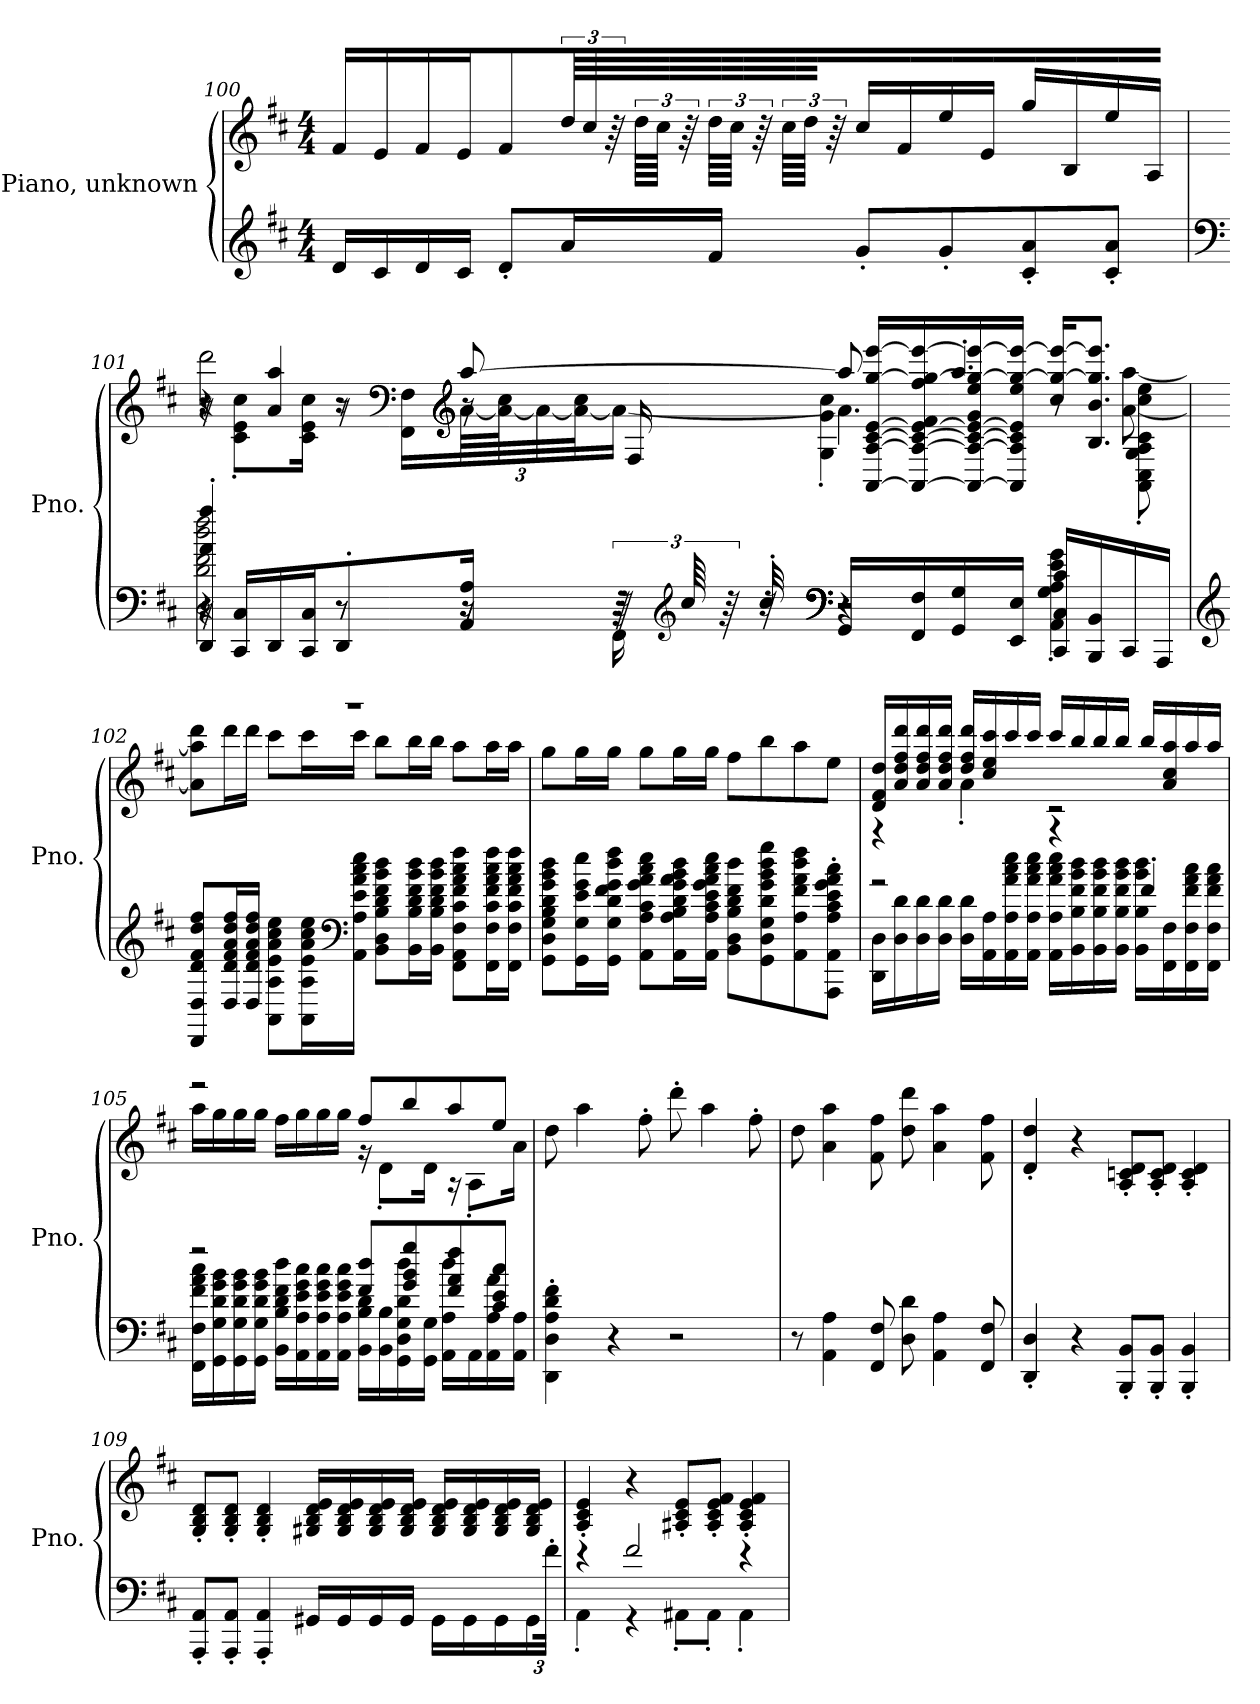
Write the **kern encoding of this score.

**kern	**kern
*part1	*part1
*staff2	*staff1
*I"Piano, unknown	*
*I'Pno.	*
!!LO:LB:g=z
*clefG2	*clefG2
*k[f#c#]	*k[f#c#]
*M4/4	*M4/4
=100	=100
16d/LL	16f#/LL
16c#/	16e/
16d/	16f#/
16c#/JJ	16e/J
8d'/L	8f#/
16a/L	96dd/LLL
.	96cc#/JJJJ
.	96r
.	96dd\LLLL
.	96cc#\JJJJ
.	96r
16f#/JJ	96dd\LLLL
.	96cc#\JJJJ
.	96r
.	96cc#\LLLL
.	96dd\JJJJ
.	96r
8g'/L	16cc#/LL
.	16f#/
8g'/	16ee/
.	16e/JJ
8c#/' 8a/'	16gg/LL
.	16B/
8c#/' 8a/'J	16ee/
.	16A/JJ
!!LO:LB:g=z
=101	=101
*clefF4	*
*^	*^
*	*^	*	*^
*	*	*^	*	*	*^
4DD/' 4a/' 4aa/'	2D\ 2d\ 2f#\ 2dd\ 2ff#\	16r	4r	4r	16r	8r	2ddd\
.	.	16CC#/ 16C#/LL	.	.	8c#\' 8e\' 8cc#\'L	.	.
.	.	16DD/	.	.	.	4a/ 4aa/	.
.	.	16CC#/ 16C#/J	.	.	16c#\ 16e\ 16cc#\Jk	.	.
8r	.	8DD'/	8r	8r	16r	.	.
*	*	*	*	*clefF4	*	*	*
.	.	.	.	.	16FF#\ 16F#\LL	.	.
*	*	*	*	*clefG2	*	*	*
*	*	*	*	*	*Xbrackettup	*	*
16r	.	16AA/ 16A/Jk	16r	[8aa/	[96a\LL	16r	.
.	.	.	.	.	96a\_ 96cc#\J	.	.
.	.	.	.	.	48a\_	.	.
.	.	.	.	.	48a\_ 48cc#\J	.	.
32r	.	96r	16FF#\	.	16a\JJ_	16F#/	.
*clefG2	*	*	*	*	*	*	*
.	.	96cc#/	.	.	.	.	.
.	.	96r	.	.	.	.	.
32cc#'/	.	32r	.	.	.	.	.
*clefF4	*	*	*	*	*	*	*
2r	4r	16GG/LL	2r	8aa/]	4.a\]	[16AA/ [16A/ [16c#/ [16e/ [16gg/ [16eee/LL	4G\' 4g\' 4cc#\'
.	.	16FF#/ 16F#/	.	.	.	16AA/_ 16A/_ 16c#/_ 16e/_ 16f#/ 16ff#/ 16gg/_ 16eee/_	.
.	.	16GG/ 16G/	.	4.aa'/	.	16AA/_ 16A/_ 16c#/_ 16e/_ 16g/ 16ee/ 16gg/_ 16eee/_	.
.	.	16EE/ 16E/JJ	.	.	.	16AA/] 16A/] 16c#/] 16e/] 16ee/ 16gg/_ 16eee/_JJ	.
.	4AA\' 4G\' 4A\' 4e\' 4g\'	16CC#/ 16C#/ 16c#/LL	.	.	.	16cc#/ 16gg/_ 16eee/_KL	8r
.	.	16BBB/ 16BB/	.	.	.	8.B/ 8.b/ 8.gg/] 8.eee/]J	.
.	.	16CC#/	.	.	[8a\ [8aa\	.	8AA\' 8C#\' 8G\' 8A\' 8c#\' 8cc#\' 8ee\'
.	.	16AAA/JJ	.	.	.	.	.
*v	*v	*v	*v	*	*	*	*
*	*v	*v	*v	*v
!!LO:PB:g=z
=102	=102
*clefG2	*
*	*^
8DD/ 8D/ 8d/ 8f#/ 8dd/ 8ff#/L	1r	8a\] 8aa\] 8ddd\L
16D/ 16d/ 16f#/ 16a/ 16dd/ 16ff#/L	.	16ddd\L
16D/ 16d/ 16f#/ 16a/ 16dd/ 16ff#/JJ	.	16ddd\JJ
8AA\ 8A\ 8e\ 8a\ 8cc#\ 8ee\L	.	8ccc#\L
16AA\ 16A\ 16e\ 16a\ 16cc#\ 16ee\L	.	16ccc#\L
*clefF4	*	*
16AA\ 16A\ 16e\ 16a\ 16cc#\ 16ee\JJ	.	16ccc#\JJ
8BB\ 8D\ 8B\ 8d\ 8f#\ 8b\ 8dd\L	.	8bb\L
16BB\ 16B\ 16d\ 16f#\ 16b\ 16dd\L	.	16bb\L
16BB\ 16B\ 16d\ 16f#\ 16b\ 16dd\JJ	.	16bb\JJ
8FF#\ 8AA\ 8F#\ 8c#\ 8f#\ 8a\ 8cc#\ 8ff#\L	.	8aa\L
16FF#\ 16F#\ 16c#\ 16f#\ 16a\ 16cc#\ 16ff#\L	.	16aa\L
16FF#\ 16F#\ 16c#\ 16f#\ 16a\ 16cc#\ 16ff#\JJ	.	16aa\JJ
*	*v	*v
=103	=103
8GG\ 8D\ 8G\ 8B\ 8d\ 8g\ 8b\ 8dd\L	8gg\L
16GG\ 16G\ 16e\ 16g\ 16ee\L	16gg\L
16GG\ 16G\ 16d\ 16f#\ 16g\ 16dd\ 16ff#\JJ	16gg\JJ
8AA\ 8A\ 8c#\ 8g\ 8a\ 8cc#\ 8ee\L	8gg\L
16AA\ 16A\ 16B\ 16d\ 16g\ 16a\ 16b\ 16dd\L	16gg\L
16AA\ 16A\ 16c#\ 16e\ 16g\ 16a\ 16cc#\ 16ee\JJ	16gg\JJ
8BB\ 8D\ 8B\ 8d\ 8f#\ 8dd\L	8ff#\L
8GG\ 8D\ 8G\ 8d\ 8g\ 8b\ 8dd\ 8gg\	8bb\
8AA\ 8A\ 8f#\ 8a\ 8dd\ 8ff#\	8aa\
8AAA\' 8AA\' 8A\' 8c#\' 8e\' 8g\' 8a\' 8cc#\'J	8ee\J
!!LO:LB:g=z
=104	=104
*^	*^
2r	16DD\ 16D\LL	16d/ 16f#/ 16dd/LL	4r
.	16D\ 16d\	16a/ 16dd/ 16ff#/ 16ddd/	.
.	16D\ 16d\	16a/ 16dd/ 16ff#/ 16ddd/	.
.	16D\ 16d\JJ	16a/ 16dd/ 16ff#/ 16ddd/JJ	.
.	16D\ 16d\LL	16dd/ 16ff#/ 16ddd/LL	4a'\
.	16AA\ 16A\	16cc#/ 16ee/ 16ccc#/	.
.	16AA\ 16A\ 16a\ 16cc#\ 16ee\	16ccc#/	.
.	16AA\ 16A\ 16a\ 16cc#\ 16ee\JJ	16ccc#/JJ	.
4r	16AA\ 16A\ 16a\ 16cc#\ 16ee\LL	16ccc#/LL	2r
.	16BB\ 16B\ 16f#\ 16b\ 16dd\	16bb/	.
.	16BB\ 16B\ 16f#\ 16b\ 16dd\	16bb/	.
.	16BB\ 16B\ 16f#\ 16b\ 16dd\JJ	16bb/JJ	.
4f#'/	16BB\ 16B\ 16b\ 16dd\LL	16bb/LL	.
.	16FF#\ 16F#\	16a/ 16cc#/ 16aa/	.
.	16FF#\ 16F#\ 16f#\ 16a\ 16cc#\	16aa/	.
.	16FF#\ 16F#\ 16f#\ 16a\ 16cc#\JJ	16aa/JJ	.
=105	=105	=105	=105
2r	16FF#\ 16F#\ 16f#\ 16a\ 16cc#\LL	2r	16aa\LL
.	16GG\ 16G\ 16d\ 16g\ 16b\	.	16gg\
.	16GG\ 16G\ 16d\ 16g\ 16b\	.	16gg\
.	16GG\ 16G\ 16d\ 16g\ 16b\JJ	.	16gg\JJ
.	16BB\ 16B\ 16d\ 16f#\ 16dd\LL	.	16ff#\LL
.	16AA\ 16A\ 16e\ 16g\ 16cc#\	.	16gg\
.	16AA\ 16A\ 16e\ 16g\ 16cc#\	.	16gg\
.	16AA\ 16A\ 16e\ 16g\ 16cc#\JJ	.	16gg\JJ
8f#/ 8dd/L	16BB\ 16B\ 16d\LL	8ff#/L	16r
.	16BB\ 16B\	.	8d'\L
8g/ 8b/ 8gg/	16GG\ 16D\ 16G\ 16d\ 16dd\	8bb/	.
.	16GG\ 16G\JJ	.	16d\Jk
8f#/ 8a/ 8ff#/	16AA\ 16A\ 16dd\LL	8aa/	16r
.	16AA\	.	8A'\L
8c#/ 8e/ 8cc#/J	16AA\ 16A\ 16a\	8ee/J	.
.	16AA\ 16A\JJ	.	16a\Jk
*v	*v	*	*
*	*v	*v
!!LO:LB:g=z
=106	=106
4DD\' 4D\' 4A\' 4d\' 4f#\'	8dd\
.	4aa\
4r	.
.	8ff#'\
2r	8ddd'\
.	4aa\
.	8ff#'\
=107	=107
8r	8dd\
4AA\ 4A\	4a\ 4aa\
8FF#/ 8F#/	8f#\ 8ff#\
8D\ 8d\	8dd\ 8ddd\
4AA\ 4A\	4a\ 4aa\
8FF#/ 8F#/	8f#\ 8ff#\
=108	=108
4DD/' 4D/'	4d/' 4dd/'
4r	4r
8BBB/' 8BB/'L	8A/' 8cn/' 8d/'L
8BBB/' 8BB/'J	8A/' 8c/' 8d/'J
4BBB/' 4BB/'	4A/' 4c/' 4d/'
!!LO:LB:g=z
=109	=109
8AAA/' 8AA/'L	8G/' 8B/' 8d/'L
8AAA/' 8AA/'J	8G/' 8B/' 8d/'J
4AAA/' 4AA/'	4G/' 4B/' 4d/'
16GG#X/LL	16G#X/ 16B/ 16d/ 16e/LL
16GG#/	16G#/ 16B/ 16d/ 16e/
16GG#/	16G#/ 16B/ 16d/ 16e/
16GG#/JJ	16G#/ 16B/ 16d/ 16e/JJ
16GG#\LL	16G#/ 16B/ 16d/ 16e/LL
16GG#\	16G#/ 16B/ 16d/ 16e/
16GG#\	16G#/ 16B/ 16d/ 16e/
*Xbrackettup	*
24GG#\	16G#/ 16B/ 16d/ 16e/JJ
48f#'\JJk	.
=110	=110
*^	*
4r	4AA'\	4A/' 4c#/' 4e/'
2f#/	4r	4r
.	8AA#X'\L	8A#X/' 8c#/' 8e/'L
.	8AA#'\J	8A#/' 8c#/' 8e/' 8f#/'J
4r	4AA#'\	4A#/' 4c#/' 4e/' 4f#/'
*v	*v	*
=	=
*-	*-
